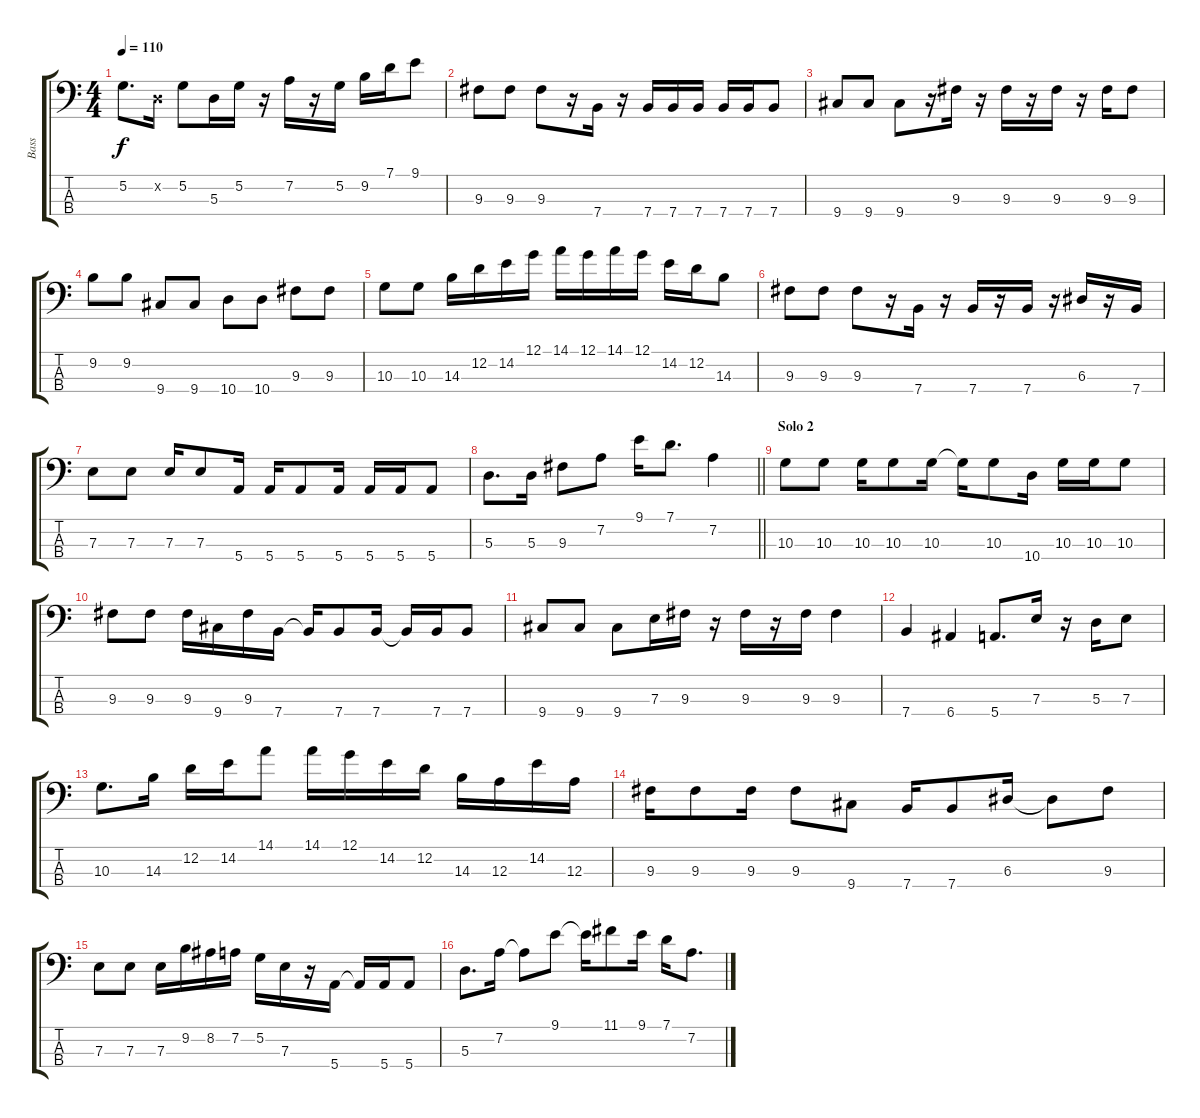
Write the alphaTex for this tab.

\track ("Bass" "Bass") {instrument electricbassfinger}
\staff {score tabs}
\tuning (G2 D2 A1 E1) {hide}
\ts (4 4)
\tempo 110
\clef f4
\ks c
5.2.8{d dy f} 0.2{x}.16 5.2.8 5.3.16 5.2.16 r.16 7.2.16 r.16 5.2.16 9.2.16 7.1.16 9.1.8 |
9.3.8 9.3.8 9.3.8 r.16 7.4.16 r.16 7.4.16 7.4.16 7.4.16 7.4.16 7.4.16 7.4.8 |
9.4.8 9.4.8 9.4.8 r.16 9.3.16 r.16 9.3.16 r.16 9.3.16 r.16 9.3.16 9.3.8 |
9.2.8 9.2.8 9.4.8 9.4.8 10.4.8 10.4.8 9.3.8 9.3.8 |
10.3.8 10.3.8 14.3.16 12.2.16 14.2.16 12.1.16 14.1.16 12.1.16 14.1.16 12.1.16 14.2.16 12.2.16 14.3.8 |
9.3.8 9.3.8 9.3.8 r.16 7.4.16 r.16 7.4.16 r.16 7.4.16 r.16 6.3.16 r.16 7.4.16 |
7.3.8 7.3.8 7.3.16 7.3.8 5.4.16 5.4.16 5.4.8 5.4.16 5.4.16 5.4.16 5.4.8 |
\barLineRight lightlight
5.3.8{d} 5.3.16 9.3.8 7.2.8 9.1.16 7.1.8{d} 7.2.4 |
\section ("" "Solo 2")
10.3.8 10.3.8 10.3.16 10.3.8 10.3.16 10.3{t}.16 10.3.8 10.4.16 10.3.16 10.3.16 10.3.8 |
9.3.8 9.3.8 9.3.16 9.4.16 9.3.16 7.4.16 7.4{t}.16 7.4.8 7.4.16 7.4{t}.16 7.4.16 7.4.8 |
9.4.8 9.4.8 9.4.8 7.3.16 9.3.16 r.16 9.3.16 r.16 9.3.16 9.3.4 |
7.4.4 6.4.4 5.4.8{d} 7.3.16 r.16 5.3.16 7.3.8 |
10.3.8{d} 14.3.16 12.2.16 14.2.16 14.1.8 14.1.16 12.1.16 14.2.16 12.2.16 14.3.16 12.3.16 14.2.16 12.3.16 |
9.3.16 9.3.8 9.3.16 9.3.8 9.4.8 7.4.16 7.4.8 6.3.16 6.3{t}.8 9.3.8 |
7.3.8 7.3.8 7.3.16 9.2.16 8.2.16 7.2.16 5.2.16 7.3.16 r.16 5.4.16 5.4{t}.16 5.4.16 5.4.8 |
5.3.8{d} 7.2.16 7.2{t}.8 9.1.8 9.1{t}.16 11.1.8 9.1.16 7.1.16 7.2.8{d}
